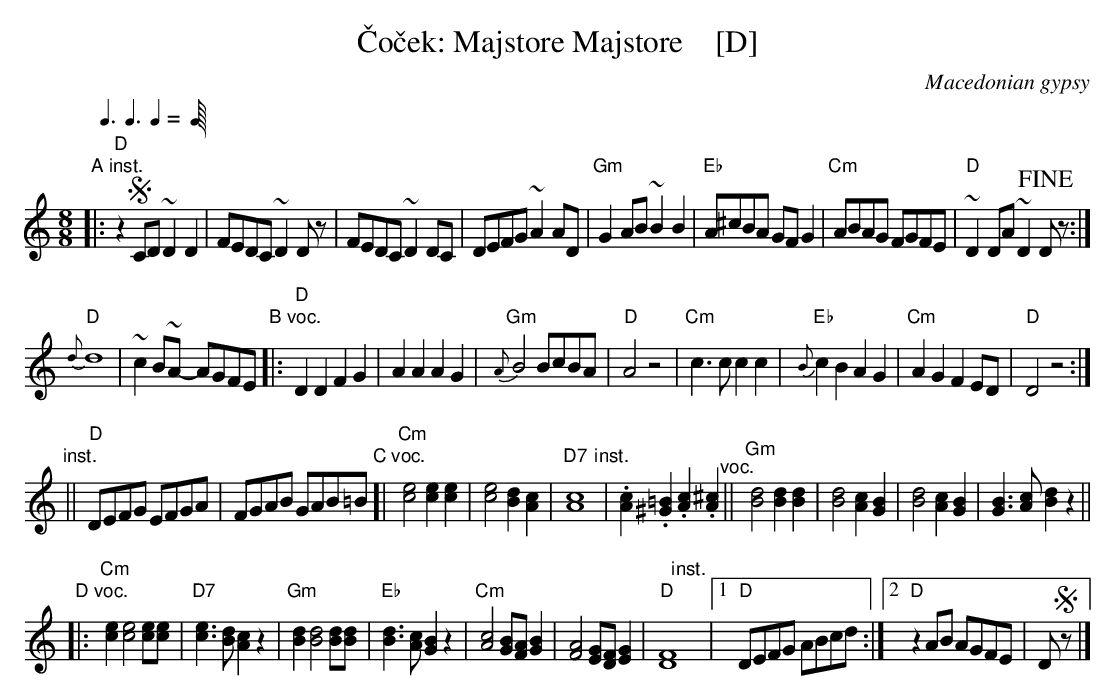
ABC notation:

X:1
T: \vCo\vcek: Majstore Majstore    [D]
O: Macedonian gypsy
L: 1/8
M: 8/8
Q: 3/8 3/8 2/8
K: _B_e^F	% Dhjz
"A inst."|:\
"D"z2!segno!CD ~D2D2 | FEDC ~D2Dz |\
FEDC ~D2DC | DEFG ~A2AD |\
"Gm"G2AB ~B2B2 | "Eb"A^cBA GFG2 |\
"Cm" ABAG FGFE | "D"~D2DA ~D2!fine!Dz :|
"D"{d}d8 | ~c2B~A- AGFE \
"B voc."|:\
"D"D2D2 F2G2 | A2A2 A2G2 |\
"Gm"{A}B4 BcBA | "D"A4 z4 |\
"Cm"c3c c2c2 | "Eb"{B}c2B2 A2G2 |\
"Cm"A2G2 F2ED | "D"D4 z4 :|
"inst."||\
"D"DEFG EFGA | FGAB GAB=B \
"C voc."[|\
"Cm"[e4c4] [e2c2][e2c2] | [e4c4] [d2B2][c2A2] |\
"D7"[c8A8] "inst."| .[c2A2].[=B2^G2] .[c2A2].[^c2A2] "^voc."||\
"Gm"[d4B4] [d2B2][d2B2] | [d4B4] [c2A2][B2G2] |\
[d4B4] [c2A2][B2G2] | [B3G3][cA] [d2B2]z2 ||
"D voc."|:\
"Cm"[e2c2] [e4c4] [ec][ec] | "D7"[e3c3][dB] [c2A2]z2 |\
"Gm"[d2B2] [d4B4] [dB][dB] | "Eb"[d3B3][cA] [B2G2]z2 |\
"Cm"[c4A4] [BG][AF][B2G2] | [A4F4] [GE][FD][G2E2] |\
"D"[F8D8] "inst."[|]y|[1 "D"DEFG ABcd :|\
[2 "D"z2AB AGFE | D!segno!z |]
